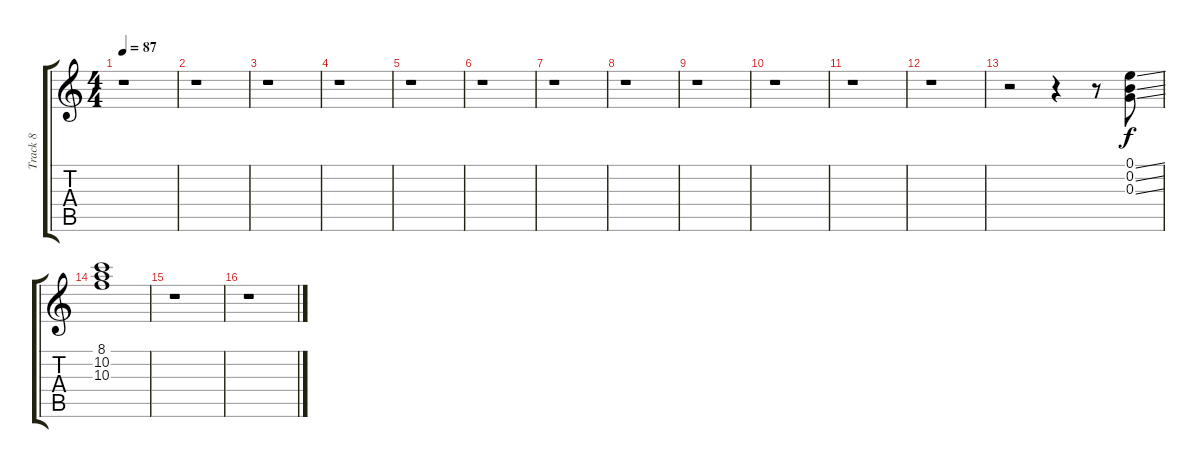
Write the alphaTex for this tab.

\track ("Track 8" "Track 8") {instrument overdrivenguitar}
\staff {score tabs}
\tuning (E4 B3 G3 D3 A2 E2) {hide}
\ts (4 4)
\tempo 87
\clef g2
\ks c
r.1{dy f} |
r.1 |
r.1 |
r.1 |
r.1 |
r.1 |
r.1 |
r.1 |
r.1 |
r.1 |
r.1 |
r.1 |
r.2 r.4 r.8 (0.1{ss} 0.2{ss} 0.3{ss}).8 |
(8.1 10.2 10.3).1 |
r.1 |
r.1
